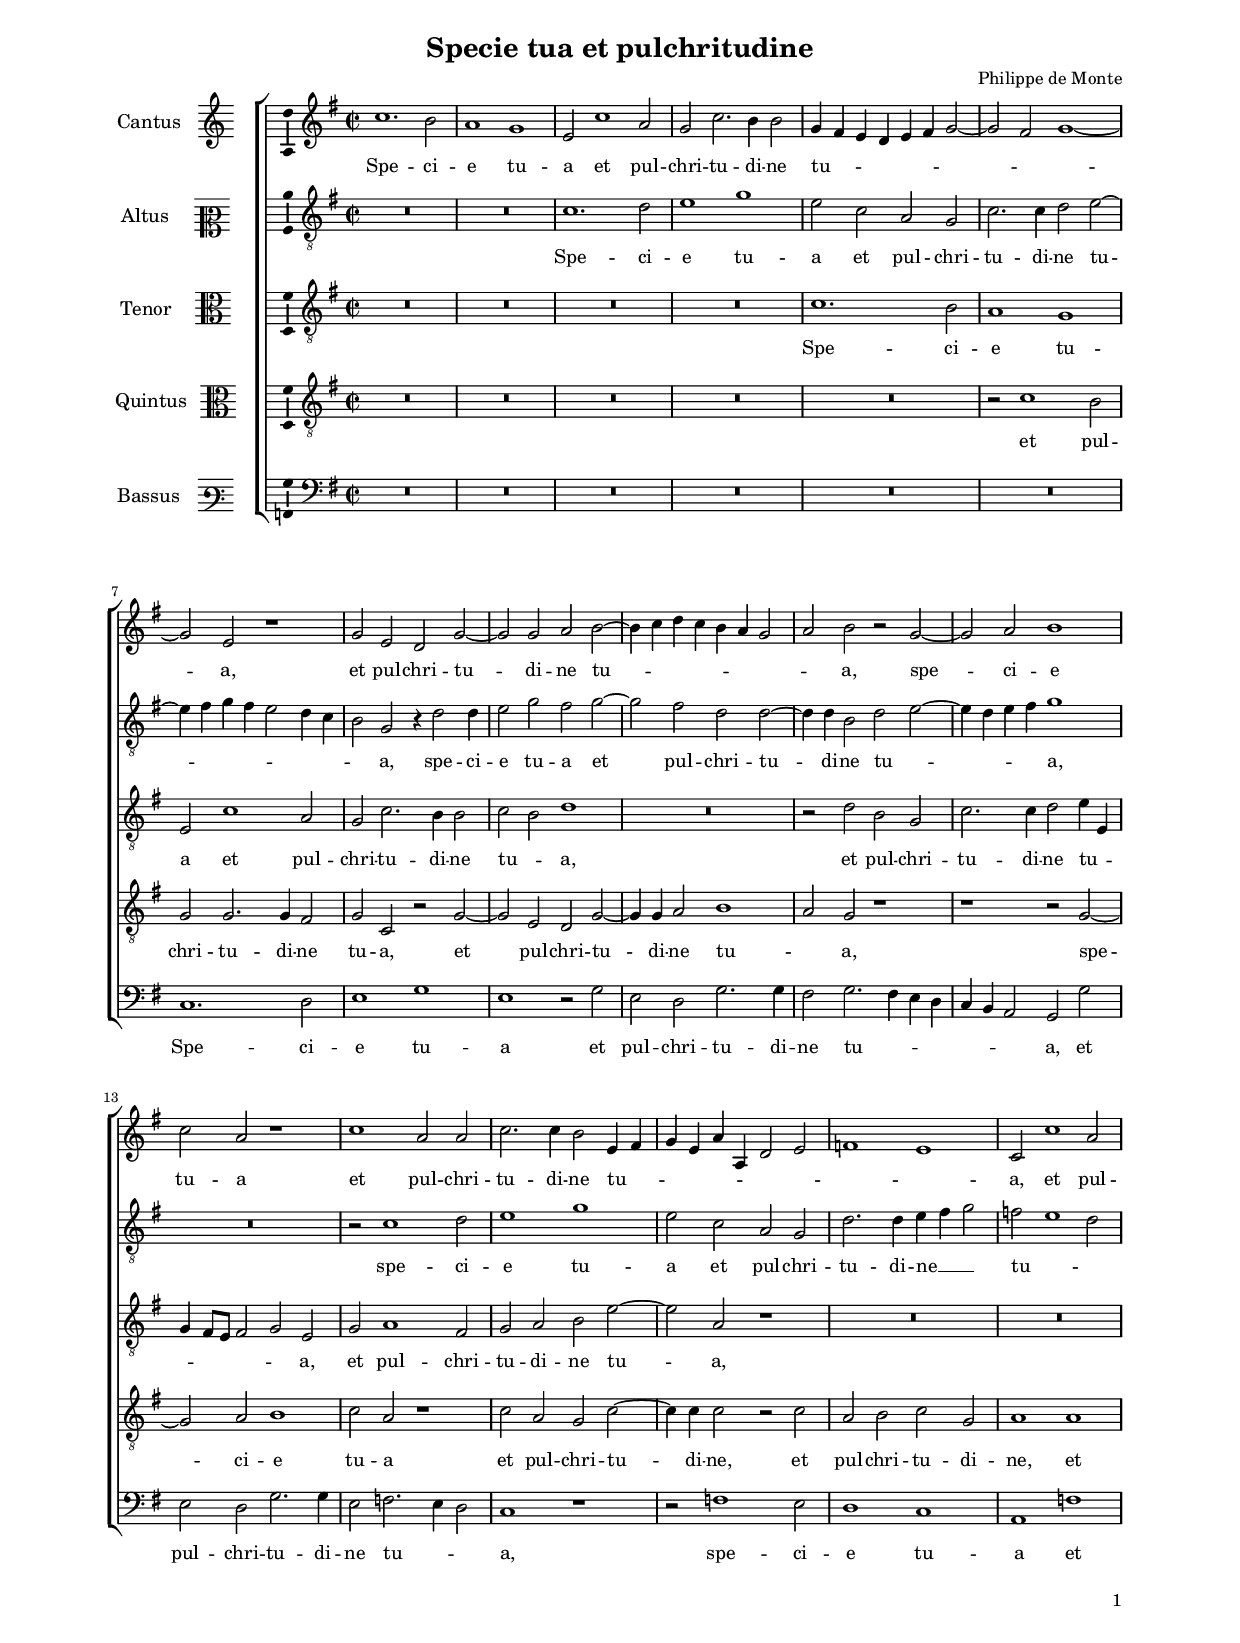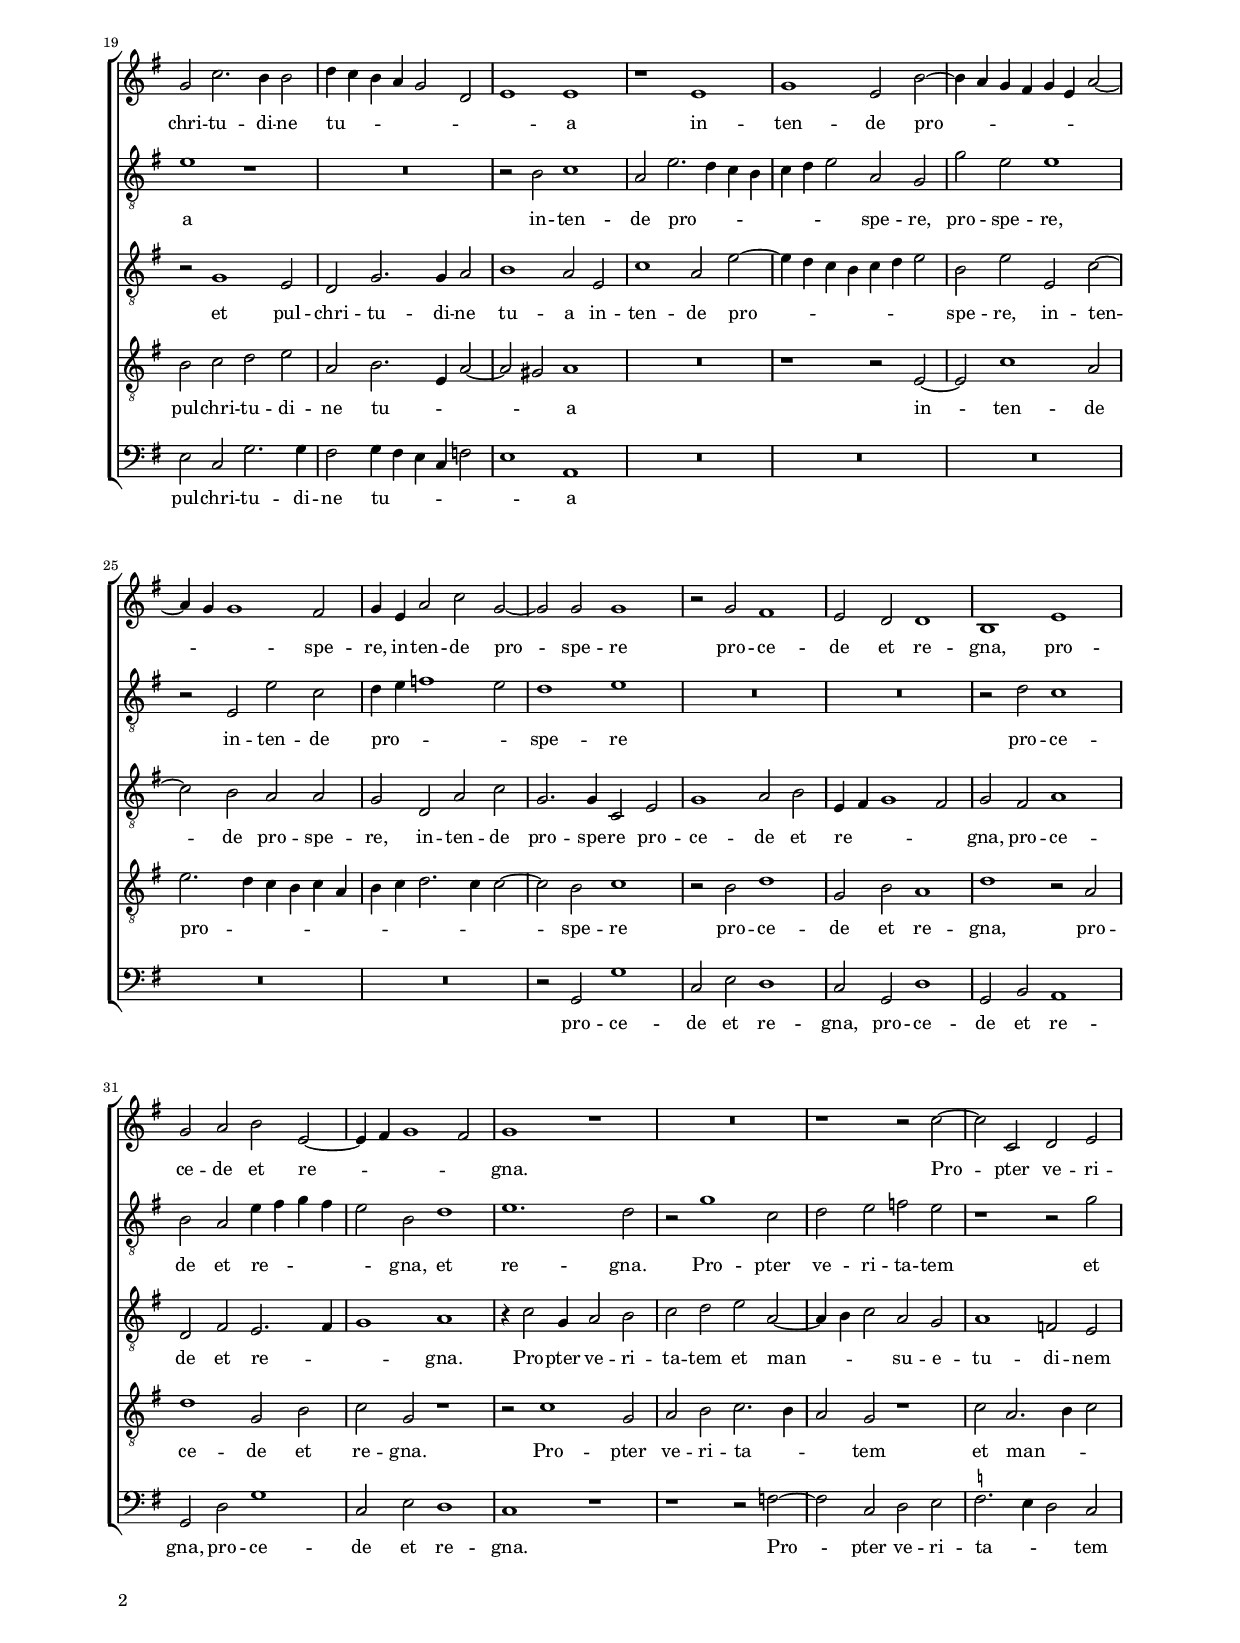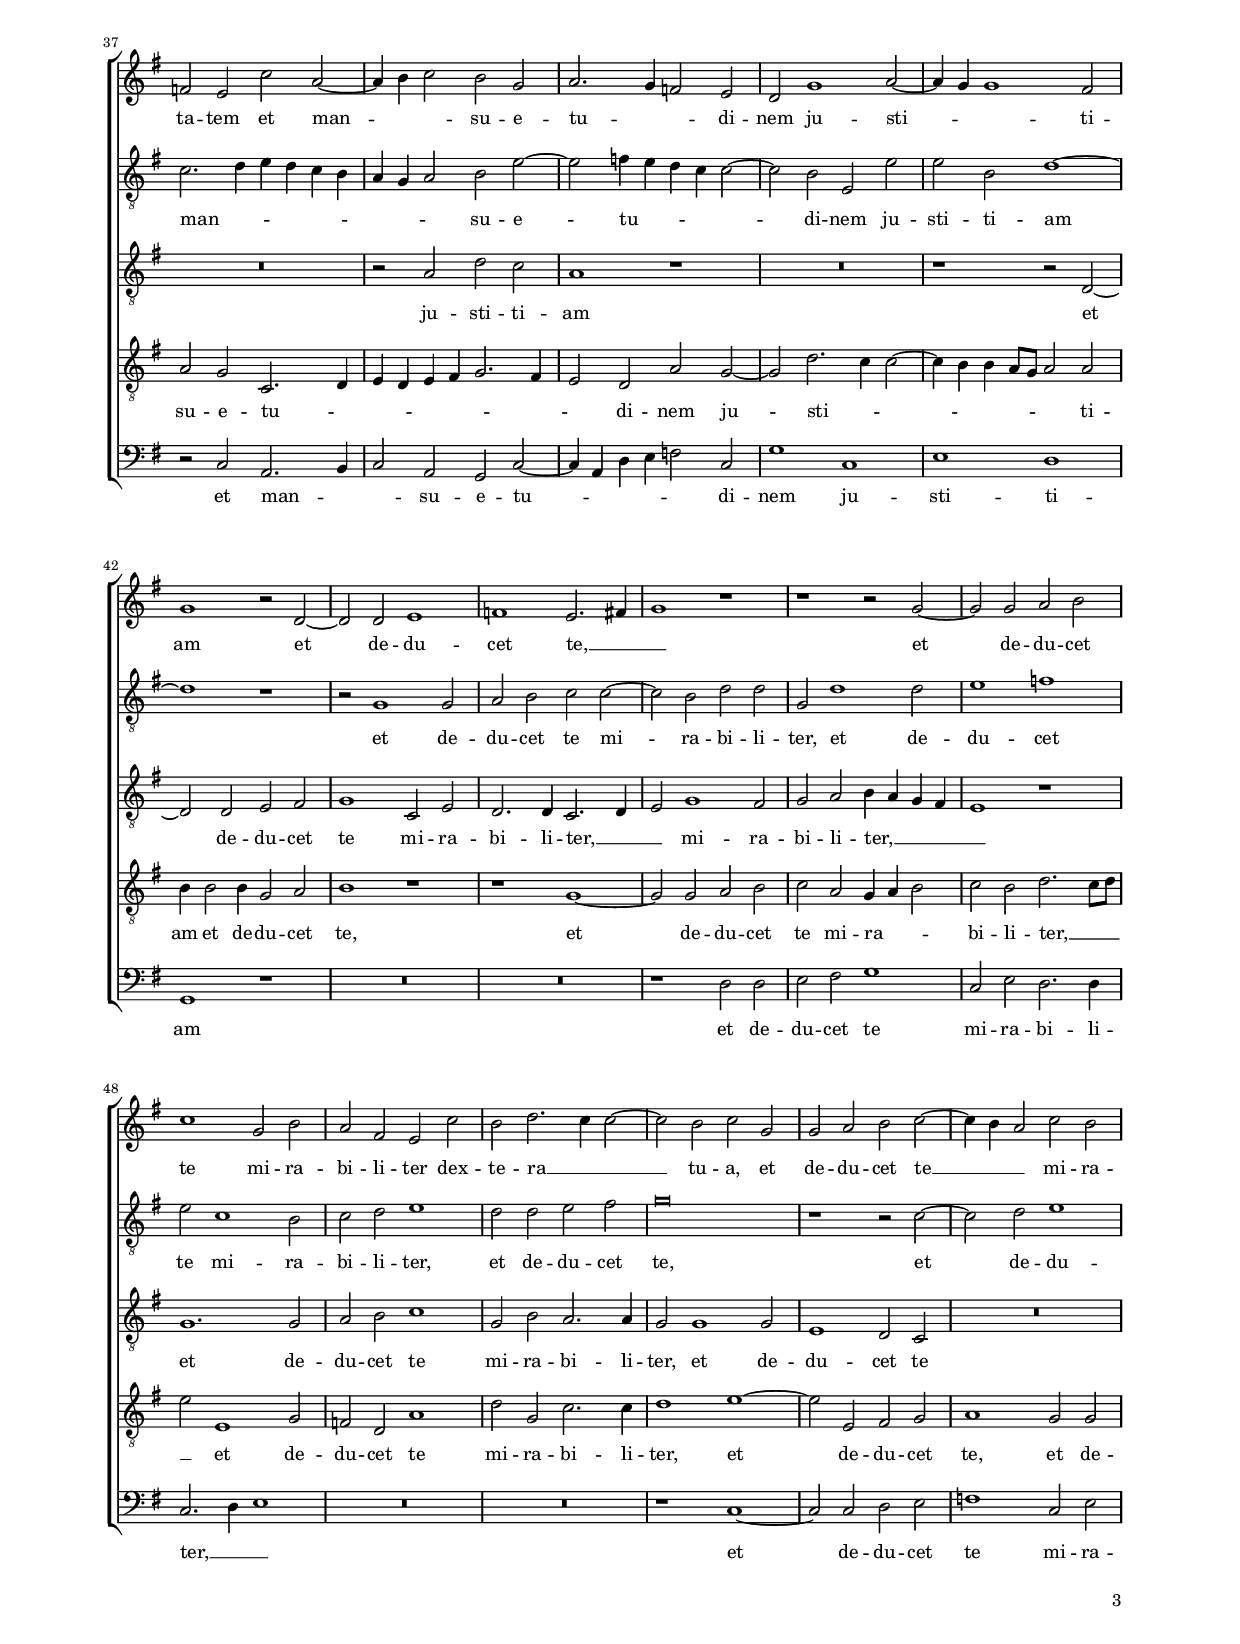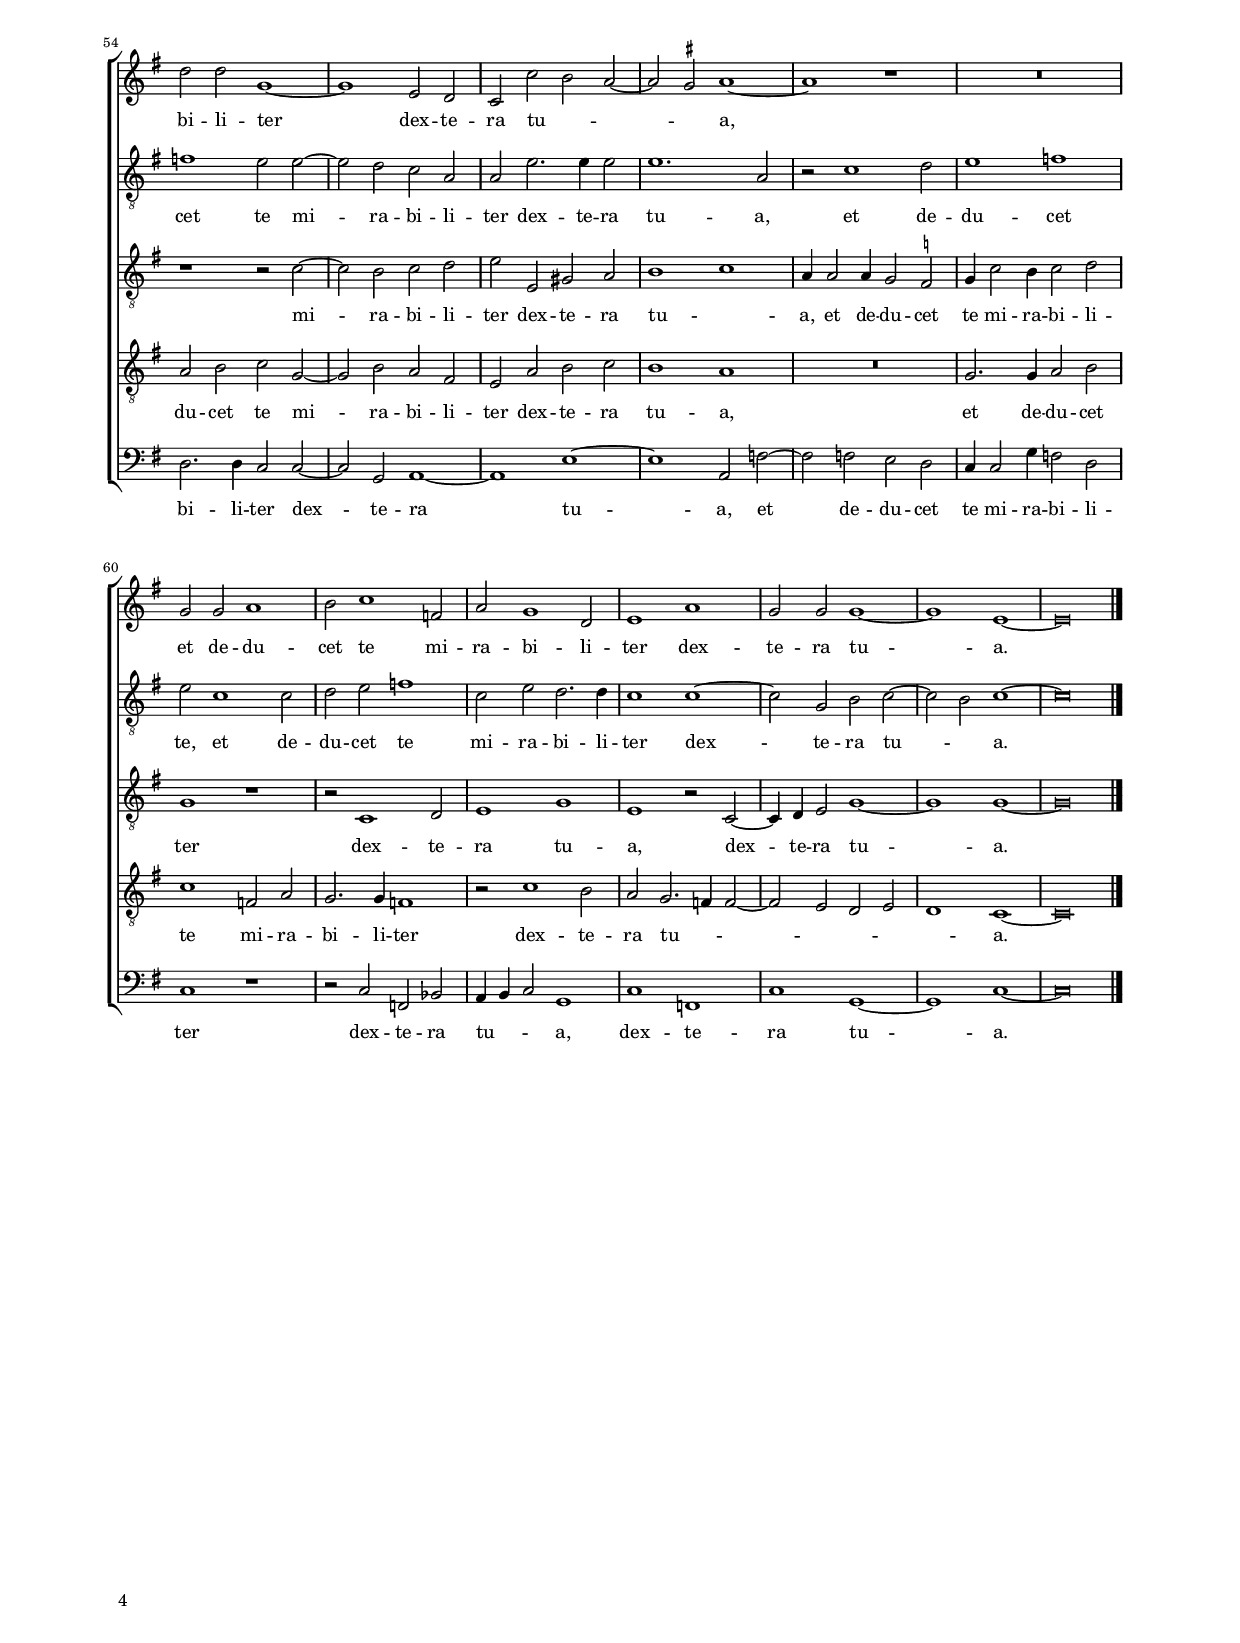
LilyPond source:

\header
{
  title="Specie tua et pulchritudine"
  composer="Philippe de Monte"
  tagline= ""
}

\version "2.22.1"
\language deutsch
#(set-global-staff-size 15)
% #(set-default-paper-size "letter")
#(ly:set-option 'point-and-click #f)


\paper
	{
	top-margin = 1.8 \cm
	bottom-margin = 1.2 \cm
	left-margin = 2 \cm
	right-margin = 2 \cm
	ragged-bottom = ##f
	ragged-last-bottom = ##t
	print-page-number = ##f
	system-system-spacing = #'((basic-distance . 17) (minimum-distance . 14) (padding . 7) (strechability . 150))
        oddFooterMarkup=\markup   \fill-line { "" \fromproperty #'page:page-number-string }
        evenFooterMarkup=\markup  \fill-line { \fromproperty #'page:page-number-string "" }
        last-bottom-spacing = #'((basic-distance . 12) (minimum-distance . 7) (padding . 4))
%	systems-per-page = 3
%       page-count = 3
%	min-systems-per-page = 3
%	print-all-headers = ##t
%	print-first-page-number = ##t
%	first-page-number = 1
	}

	
global = {
	\key c \major
	\time 2/2 \set Score.measureLength = #(ly:make-moment 2/1)
        \set Score.tempoHideNote = ##t
        \tempo 2 = 90
        \skip 1*2*66 \bar "|."
	}

	ficta = { \once \set suggestAccidentals = ##t }

	forget = #(define-music-function (music) (ly:music?) #{
		\accidentalStyle forget
		$music
		\accidentalStyle default
		#})


incipitcantus = \markup { \score {
	{
	\set Staff.instrumentName = \markup { \fontsize #1 "Cantus" }
	\key c \major
	\clef violin
	s4 \bar ""
	}
	\layout  {
	raggedright = ##t
	indent = 1.6 \cm
	line-width = 2.2\cm
	\context { \Staff \remove Time_signature_engraver }
	\override Staff.Clef.Y-extent = #'(0 . 0)
	}} \hspace #1 }

      
incipitaltus = \markup { \score {
	{
	\set Staff.instrumentName = \markup { \fontsize #1 "Altus" }
	\key c \major
	\clef mezzosoprano
	s4 \bar ""
	}
	\layout  {
	raggedright = ##t
	indent = 1.6 \cm
	line-width = 2.2\cm
	\context { \Staff \remove Time_signature_engraver }
	\override Staff.Clef.Y-extent = #'(0 . 0)
	}} \hspace #1 }


incipittenor = \markup { \score {
	{
	\set Staff.instrumentName = \markup { \fontsize #1 "Tenor" }
	\key c \major
	\clef alto
	s4 \bar ""
	}
	\layout  {
	raggedright = ##t
	indent = 1.6 \cm
	line-width = 2.2\cm
	\context { \Staff \remove Time_signature_engraver }
	\override Staff.Clef.Y-extent = #'(0 . 0)
	}} \hspace #1 }
      
      
incipitquintus = \markup { \score {
	{
	\set Staff.instrumentName = \markup { \fontsize #1 "Quintus" }
	\key c \major
	\clef alto
	s4 \bar ""
	}
	\layout  {
	raggedright = ##t
	indent = 1.6 \cm
	line-width = 2.2\cm
	\context { \Staff \remove Time_signature_engraver }
	\override Staff.Clef.Y-extent = #'(0 . 0)
	}} \hspace #1 }
      
      
incipitbassus = \markup { \score {
	{
	\set Staff.instrumentName = \markup { \fontsize #1 "Bassus" }
	\key c \major
	\clef varbaritone
	s4 \bar ""
	}
	\layout  {
	raggedright = ##t
	indent = 1.6 \cm
	line-width = 2.2\cm
	\context { \Staff \remove Time_signature_engraver }
	\override Staff.Clef.Y-extent = #'(0 . 0)
	}} \hspace #1 }


cantus =  \relative c''
	{
	f1. e2
	d1 c
	a2 f'1 d2
	c2 f2. e4 e2
%5
	c4 h a g a h c2~ |
	c2 h c1~
	c2 a r1
	c2 a g c~
	c2 c d e~
%10
	e4 f g f e d c2 |
	d2 e r c~
	c2 d e1
	f2 d r1
	f1 d2 d
%15
	f2. f4 e2 a,4 h |
	c4 a d d, g2 a
	b1 a
	f2 f'1 d2
	c2 f2. e4 e2
%20
	g4 f e d c2 g |
	a1 a
	r1 a
	c1 a2 e'~
	e4 d c h c a d2~
%25
	d4 c c1 h2 |
	c4 a d2 f c~
	c2 c c1
	r2 c h1
	a2 g g1
%30
	e1 a |
	c2 d e a,~
	a4 h c1 h2
	c1 r
	R\breve
%35
	r1 r2 f~ |
	f2 f, g a
	b2 a f' d~
	d4 e f2 e c
	d2. c4 b2 a
%40
	g2 c1 d2~ |
	d4 c c1 h2
	c1 r2 g~
	g2 g a1
	b1 a2. h4
%45
	c1 r |
	r1 r2 c~
	c2 c d e
	f1 c2 e
	d2 h a f'
%50
	e2 g2. f4 f2~ |
	f2 e f c
	c2 d e f~
	f4 e d2 f e
	g2 g c,1~
%55
	c1 a2 g |
	f2 f' e d~
	d2 \ficta cis d1~
	d1 r
	R\breve
%60
	c2 c d1 |
	e2 f1 b,2
	d2 c1 g2
	a1 d
    c2 c c1~
%65
	c1 a~ |
	a\breve |
	}


altus =  \relative c'
	{
	R\breve
	R\breve
	f1. g2
	a1 c
%5
	a2 f d c |
	f2. f4 g2 a~
	a4 h c h a2 g4 f
	e2 c r4 g'2 g4
	a2 c h c~
%10
	c2 h g g~ |
	g4 g e2 g a~
	a4 g a h c1
	R\breve
	r2 f,1 g2
%15
	a1 c |
	a2 f d c
	g'2. g4 a h c2
	b2 a1 g2
	a1 r
%20
	R\breve |
	r2 e f1
	d2 a'2. g4 f e
	f4 g a2 d, c
	c'2 a a1
%25
	r2 a, a' f |
	g4 a b1 a2
	g1 a
	R\breve
	R\breve
%30
	r2 g f1 |
	e2 d a'4 h c h
	a2 e g1
	a1. g2
	r2 c1 f,2
%35
	g2 a b a |
	r1 r2 c
	f,2. g4 a g f e
	d4 c d2 e a~
	a2 b4 a g f f2~
%40
	f2 e a, a' |
	a2 e g1~
	g1 r
	r2 c,1 c2
	d2 e f f~
%45
	f2 e g g |
	c,2 g'1 g2
	a1 b
	a2 f1 e2
	f2 g a1
%50
	g2 g a h |
	c\breve
	r1 r2 f,~
	f2 g a1
	b1 a2 a~
%55
	a2 g f d |
	d2 a'2. a4 a2
	a1. d,2
	r2 f1 g2
	a1 b
%60
	a2 f1 f2 |
	g2 a b1
	f2 a g2. g4
	f1 f~
	f2 c e f~
%65
	f2 e f1~ |
	f\breve |
	}


tenor =  \relative c'
	{
	R\breve
	R\breve
	R\breve
	R\breve
%5
	f1. e2 |
	d1 c
	a2 f'1 d2
	c2 f2. e4 e2
	f2 e g1
%10
	R\breve |
	r2 g e c
	f2. f4 g2 a4 a,
	c4 h8 a h2 c a
	c2 d1 h2
%15
	c2 d e a~ |
	a2 d, r1
	R\breve
	R\breve
	r2 c1 a2
%20
	g2 c2. c4 d2 |
	e1 d2 a
	f'1 d2 a'~
	a4 g f e f g a2
	e2 a a, f'~
%25
	f2 e d d |
	c2 g d' f
	c2. c4 f,2 a
	c1 d2 e
	a,4 h c1 h2
%30
	c2 h d1 |
	g,2 h a2. h4
	c1 d
	r4 f2 c4 d2 e
	f2 g a d,~
%35
	d4 e f2 d c |
	d1 b2 a
	R\breve
	r2 d g f
	d1 r
%40
	R\breve |
	r1 r2 g,~
	g2 g a h
	c1 f,2 a
	g2. g4 f2. g4
%45
	a2 c1 h2 |
	c2 d e4 d c h
	a1 r
	c1. c2
	d2 e f1
%50
	c2 e d2. d4 |
	c2 c1 c2
	a1 g2 f
	R\breve
	r1 r2 f'~
%55
	f2 e f g |
	a2 a, cis d
	e1 f
	d4 d2 d4 c2 \ficta b
	c4 f2 e4 f2 g
%60
	c,1 r |
	r2 f,1 g2
	a1 c
	a1 r2 f~
	f4 g a2 c1~
%65
	c1 c~ |
	c\breve |
	}


quintus  =  \relative c'
	{
	R\breve
	R\breve
	R\breve
	R\breve
%5
	R\breve |
	r2 f1 e2
	c2 c2. c4 h2
	c2 f, r c'~
	c2 a g c~
%10
	c4 c d2 e1 |
	d2 c r1
	r1 r2 c~
	c2 d e1
	f2 d r1
%15
	f2 d c f~ |
	f4 f f2 r f
	d2 e f c
	d1 d
	e2 f g a
%20
	d,2 e2. a,4 d2~ |
	d2 cis d1
	R\breve
	r1 r2 a~
	a2 f'1 d2
%25
	a'2. g4 f e f d |
	e4 f g2. f4 f2~
	f2 e f1
	r2 e g1
	c,2 e d1
%30
	g1 r2 d |
	g1 c,2 e
	f2 c r1
	r2 f1 c2
	d2 e f2. e4
%35
	d2 c r1 |
	f2 d2. e4 f2
	d2 c f,2. g4
	a4 g a h c2. h4
	a2 g d' c~
%40
	c2 g'2. f4 f2~ |
	f4 e e d8 c d2 d
	e4 e2 e4 c2 d
	e1 r
	r1 c~
%45
	c2 c d e |
	f2 d c4 d e2
	f2 e g2. f8 g
	a2 a,1 c2
	b2 g d'1
%50
	g2 c, f2. f4 |
	g1 a~
	a2 a, h c
	d1 c2 c
	d2 e f c~
%55
	c2 e d h |
	a2 d e f
	e1 d
	R\breve
	c2. c4 d2 e
%60
	f1 b,2 d |
	c2. c4 b1
	r2 f'1 e2
	d2 c2. b4 b2~
	b2 a g a
%65
	g1 f~ |
	f\breve |
	}


bassus  =  \relative c
	{
	R\breve
	R\breve
	R\breve
	R\breve
%5
	R\breve |
	R\breve
	f1. g2
	a1 c
	a1 r2 c
%10
	a2 g c2. c4 |
	h2 c2. h4 a g
	f4 e d2 c c'
	a2 g c2. c4
	a2 b2. a4 g2
%15
	f1 r |
	r2 b1 a2
	g1 f
	d1 b'
	a2 f c'2. c4
%20
	h2 c4 h a f b2 |
	a1 d,
	R\breve
	R\breve
	R\breve
%25
	R\breve |
	R\breve
	r2 c c'1
	f,2 a g1
	f2 c g'1
%30
	c,2 e d1 |
	c2 g' c1
	f,2 a g1
	f1 r
	r1 r2 b~
%35
	b2 f g a |
	\ficta b2. a4 g2 f
	r2 f d2. e4
	f2 d c f~
	f4 d g a b2 f
%40
	c'1 f, |
	a1 g
	c,1 r
	R\breve
	R\breve
%45
	r1 g'2 g |
	a2 h c1
	f,2 a g2. g4
	f2. g4 a1
	R\breve
%50
	R\breve |
	r1 f~
	f2 f g a
	b1 f2 a
	g2. g4 f2 f~
%55
	f2 c d1~ |
	d1 a'~
	a1 d,2 b'~
	b2 b a g
	f4 f2 c'4 b2 g
%60
	f1 r |
	r2 f b, es
	d4 e f2 c1
	f1 b,
	f'1 c~
%65
	c1 f~
	f\breve |
	}


lyricscantus = \lyricmode {
	Spe -- ci -- e tu -- a et pul -- chri -- tu -- di -- ne tu -- _ _ _ _ _ _ _ _ a,
    et pul -- chri -- tu -- di -- ne tu -- _ _ _ _ _ _ _ a,
    spe -- ci -- e tu -- a et pul -- chri -- tu -- di -- ne tu -- _ _ _ _ _ _ _ _ _ a,
    et pul -- chri -- tu -- di -- ne tu -- _ _ _ _ _ _ a
    in -- ten -- de pro -- _ _ _ _ _ _ _ _ spe -- re,
    in -- ten -- de pro -- spe -- re
    pro -- ce -- de et re -- gna,
    pro -- ce -- de et re -- _ _ _ gna.
    Pro -- pter ve -- ri -- ta -- tem et man -- _ _ su -- e -- tu -- _ _ di -- nem ju -- sti -- _ _ ti -- am
    et de -- du -- cet te, __ _ _
    et de -- du -- cet te mi -- ra -- bi -- li -- ter dex -- te -- ra __ _ _ tu -- a,
    et de -- du -- cet te __ _ _ mi -- ra -- bi -- li -- ter dex -- te -- ra tu -- _ _ _ a,
    et de -- du -- cet te mi -- ra -- bi -- li -- ter dex -- te -- ra tu -- a.
	}


lyricsaltus = \lyricmode {
	Spe -- ci -- e tu -- a et pul -- chri -- tu -- di -- ne tu -- _ _ _ _ _ _ _ a,
    spe -- ci -- e tu -- a et pul -- chri -- tu -- di -- ne tu -- _ _ _ _ a,
    spe -- ci -- e tu -- a et pul -- chri -- tu -- di -- ne __ _ _ tu -- _ _ a
    in -- ten -- de pro -- _ _ _ _ _ _ spe -- re,
    pro -- spe -- re,
    in -- ten -- de pro -- _ _ _ spe -- re
    pro -- ce -- de et re -- _ _ _ _ gna,
    et re -- gna.
    Pro -- pter ve -- ri -- ta -- tem et man -- _ _ _ _ _ _ _ _ su -- e -- tu -- _ _ _ _ di -- nem ju -- sti -- ti -- am
    et de -- du -- cet te mi -- ra -- bi -- li -- ter,
    et de -- du -- cet te mi -- ra -- bi -- li -- ter,
    et de -- du -- cet te,
    et de -- du -- cet te mi -- ra -- bi -- li -- ter dex -- te -- ra tu -- a,
    et de -- du -- cet te,
    et de -- du -- cet te mi -- ra -- bi -- li -- ter dex -- te -- ra tu -- _ a.
	}


lyricstenor = \lyricmode {
	Spe -- ci -- e tu -- a et pul -- chri -- tu -- di -- ne tu -- _ a,
    et pul -- chri -- tu -- di -- ne tu -- _ _ _ _ _ _ a,
    et pul -- chri -- tu -- di -- ne tu -- a,
    et pul -- chri -- tu -- di -- ne tu -- a
    in -- ten -- de pro -- _ _ _ _ _ _ spe -- re,
    in -- ten -- de pro -- spe -- re,
    in -- ten -- de pro -- spe -- re
    pro -- ce -- de et re -- _ _ _ gna,
    pro -- ce -- de et re -- _ _ gna.
    Pro -- pter ve -- ri -- ta -- tem et man -- _ _ su -- e -- tu -- di -- nem ju -- sti -- ti -- am
    et de -- du -- cet te mi -- ra -- bi -- li -- ter, __ _ _ 
    mi -- ra -- bi -- li -- ter, __ _ _ _ _
    et de -- du -- cet te mi -- ra -- bi -- li -- ter,
    et de -- du -- cet te mi -- ra -- bi -- li -- ter dex -- te -- ra tu -- _ a,
    et de -- du -- cet te mi -- ra -- bi -- li -- ter dex -- te -- ra tu -- a,
    dex -- te -- ra tu -- a.
	}


lyricsquintus = \lyricmode {
	et pul -- chri -- tu -- di -- ne tu -- a,
    et pul -- chri -- tu -- di -- ne tu -- _ a,
    spe -- ci -- e tu -- a et pul -- chri -- tu -- di -- ne,
    et pul -- chri -- tu -- di -- ne,
    et pul -- chri -- tu -- di -- ne tu -- _ _ _ a
    in -- ten -- de pro -- _ _ _ _ _ _ _ _ _ _ spe -- re
    pro -- ce -- de et re -- gna,
    pro -- ce -- de et re -- gna.
    Pro -- pter ve -- ri -- ta -- _ _ tem et man -- _ _ su -- e -- tu -- _ _ _ _ _ _ _ _ di -- nem 
    ju -- sti -- _ _ _ _ _ _ _ ti -- am
    et de -- du -- cet te,
    et de -- du -- cet te mi -- ra -- _ _ bi -- li -- ter, __ _ _ _
    et de -- du -- cet te mi -- ra -- bi -- li -- ter,
    et de -- du -- cet te,
    et de -- du -- cet te mi -- ra -- bi -- li -- ter dex -- te -- ra tu -- a,
    et de -- du -- cet te mi -- ra -- bi -- li -- ter dex -- te -- ra tu -- _ _ _ _ _ _ a.
	}


lyricsbassus = \lyricmode {
	Spe -- ci -- e tu -- a et pul -- chri -- tu -- di -- ne tu -- _ _ _ _ _ _ a,
    et pul -- chri -- tu -- di -- ne tu -- _ _ a,
    spe -- ci -- e tu -- a et pul -- chri -- tu -- di -- ne tu -- _ _ _ _ _ a
    pro -- ce -- de et re -- gna,
    pro -- ce -- de et re -- gna,
    pro -- ce -- de et re -- gna.
    Pro -- pter ve -- ri -- ta -- _ _ tem et man -- _ _ su -- e -- tu -- _ _ _ _ di -- nem ju -- sti -- ti -- am
    et de -- du -- cet te mi -- ra -- bi -- li -- ter, __ _ _
    et de -- du -- cet te mi -- ra -- bi -- li -- ter dex -- te -- ra tu -- a,
    et de -- du -- cet te mi -- ra -- bi -- li -- ter dex -- te -- ra tu -- _ _ a,
    dex -- te -- ra tu -- a.
	}


\score
{  
    \transpose c g, {
	\new ChoirStaff \with { \override StaffGrouper.staff-staff-spacing.basic-distance = #12 }
	<<

	\new Staff << \global
	\new Voice="v1" {
		\set Staff.instrumentName=\incipitcantus
%		\set Staff.instrumentName= "S"
		\set Staff.midiInstrument = "reed organ"
		\clef violin
		\cantus }
	\new Lyrics \lyricsto "v1" {\lyricscantus }
	>>


	\new Staff << \global
	\new Voice="v2" {
		\set Staff.instrumentName=\incipitaltus
%		\set Staff.instrumentName= "A"
		\set Staff.midiInstrument = "reed organ"
        \clef "G_8"
		\altus}
	\new Lyrics \lyricsto "v2" {\lyricsaltus }
	>>


	\new Staff << \global
	\new Voice="v3" {
		\set Staff.instrumentName=\incipittenor
%		\set Staff.instrumentName= "T"
		\set Staff.midiInstrument = "reed organ"
		\clef "G_8"
		\tenor }
	\new Lyrics \lyricsto "v3" {\lyricstenor }
	>>


	\new Staff << \global
	\new Voice="v5" {
		\set Staff.instrumentName=\incipitquintus
%		\set Staff.instrumentName= "Q"
		\set Staff.midiInstrument = "reed organ"
		\clef "G_8"
		\quintus}
	\new Lyrics \lyricsto "v5" {\lyricsquintus }
	>>


	\new Staff << \global
	\new Voice="v4" {
		\set Staff.instrumentName=\incipitbassus
%		\set Staff.instrumentName= "B"
		\set Staff.midiInstrument = "reed organ"
		\clef bass 
		\bassus }
	\new Lyrics \lyricsto "v4" {\lyricsbassus}
	>>

	>>
	} % transpose

	\layout
	{
	indent = 2.5\cm
	\context { \Lyrics \override VerticalAxisGroup.nonstaff-relatedstaff-spacing.padding = #1.4 }
%	\context { \Lyrics \override LyricText.font-size = #1 }
	\context { \Staff \override TimeSignature.break-visibility = #end-of-line-invisible }
	\context { \Staff \consists "Ambitus_engraver" }
	\context { \Score \override BarNumber.padding = #2 }
	\context { \Voice \override NoteHead.style = #'baroque }
	}

\midi
	{
    	
	}

}


% EOF
